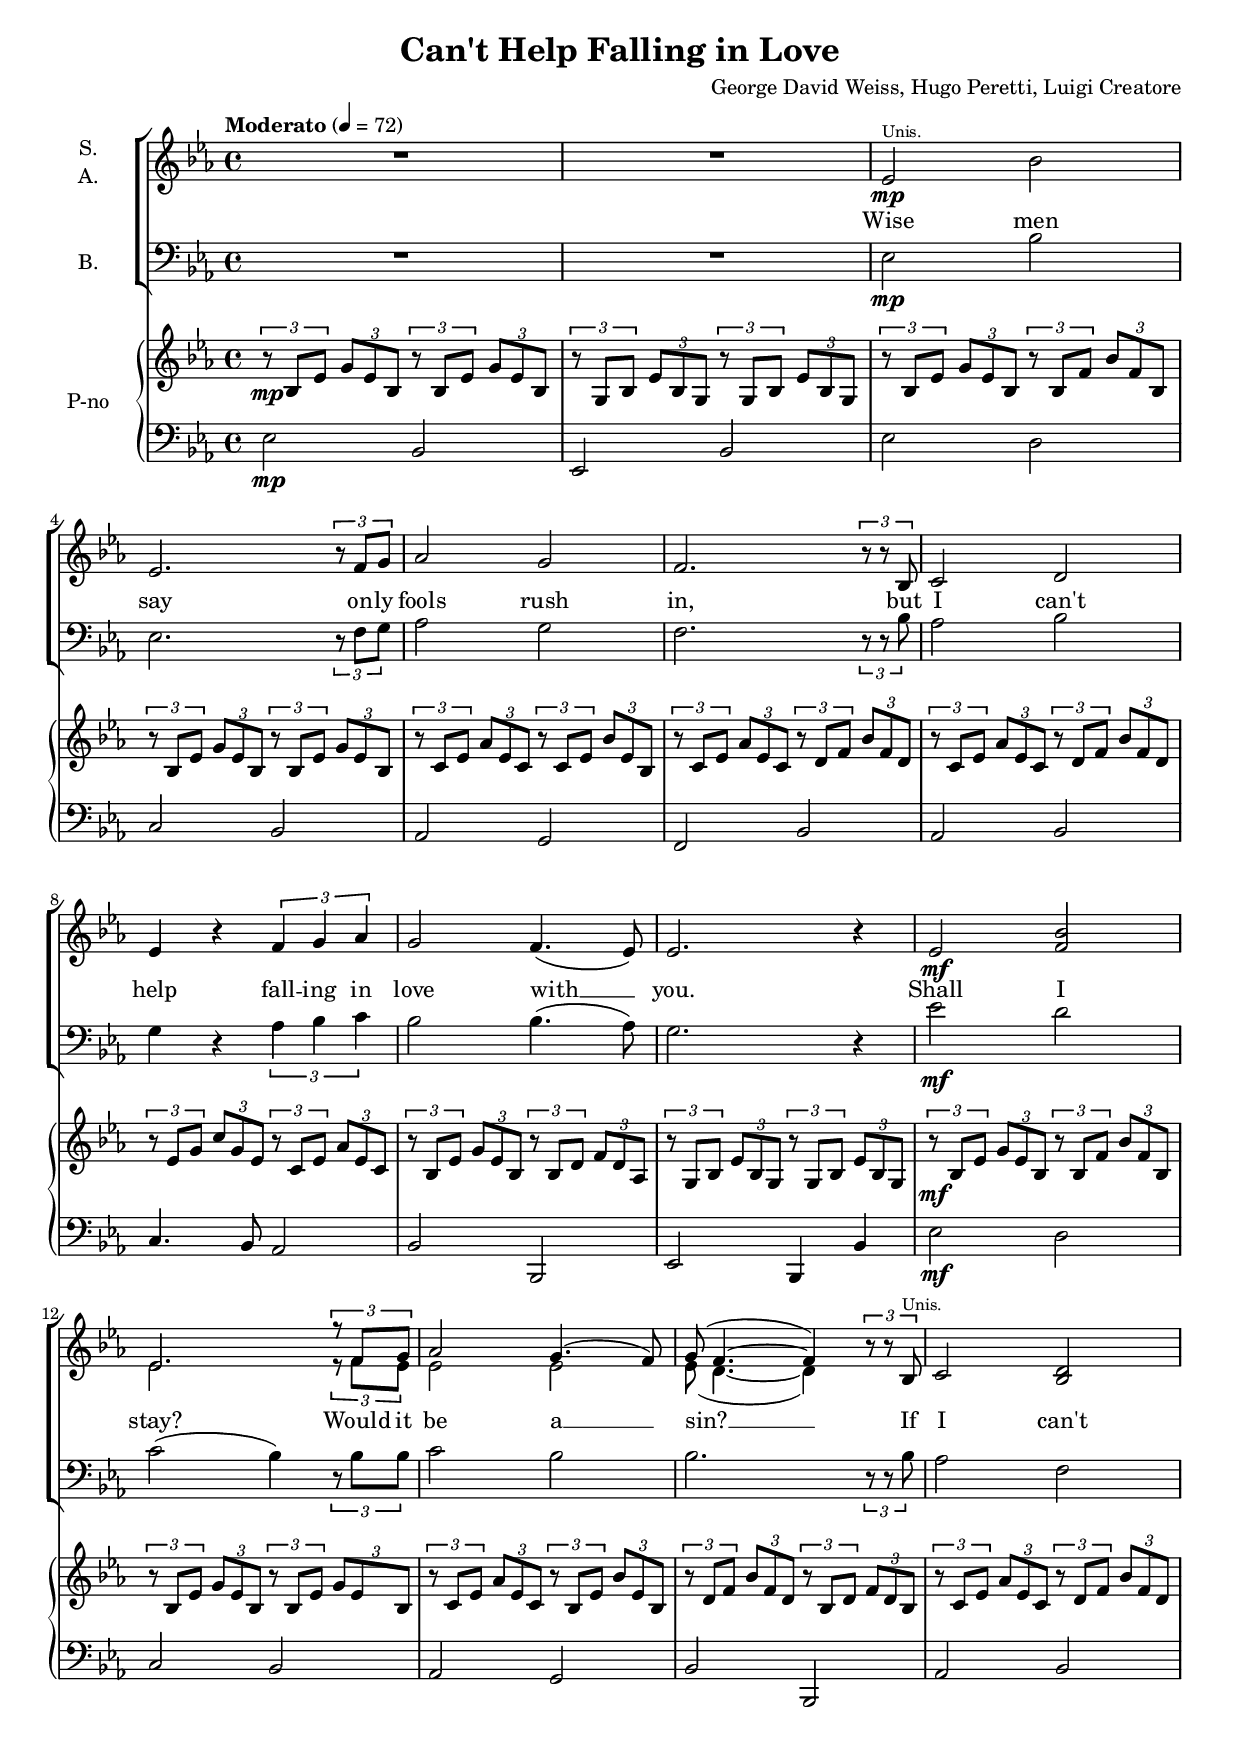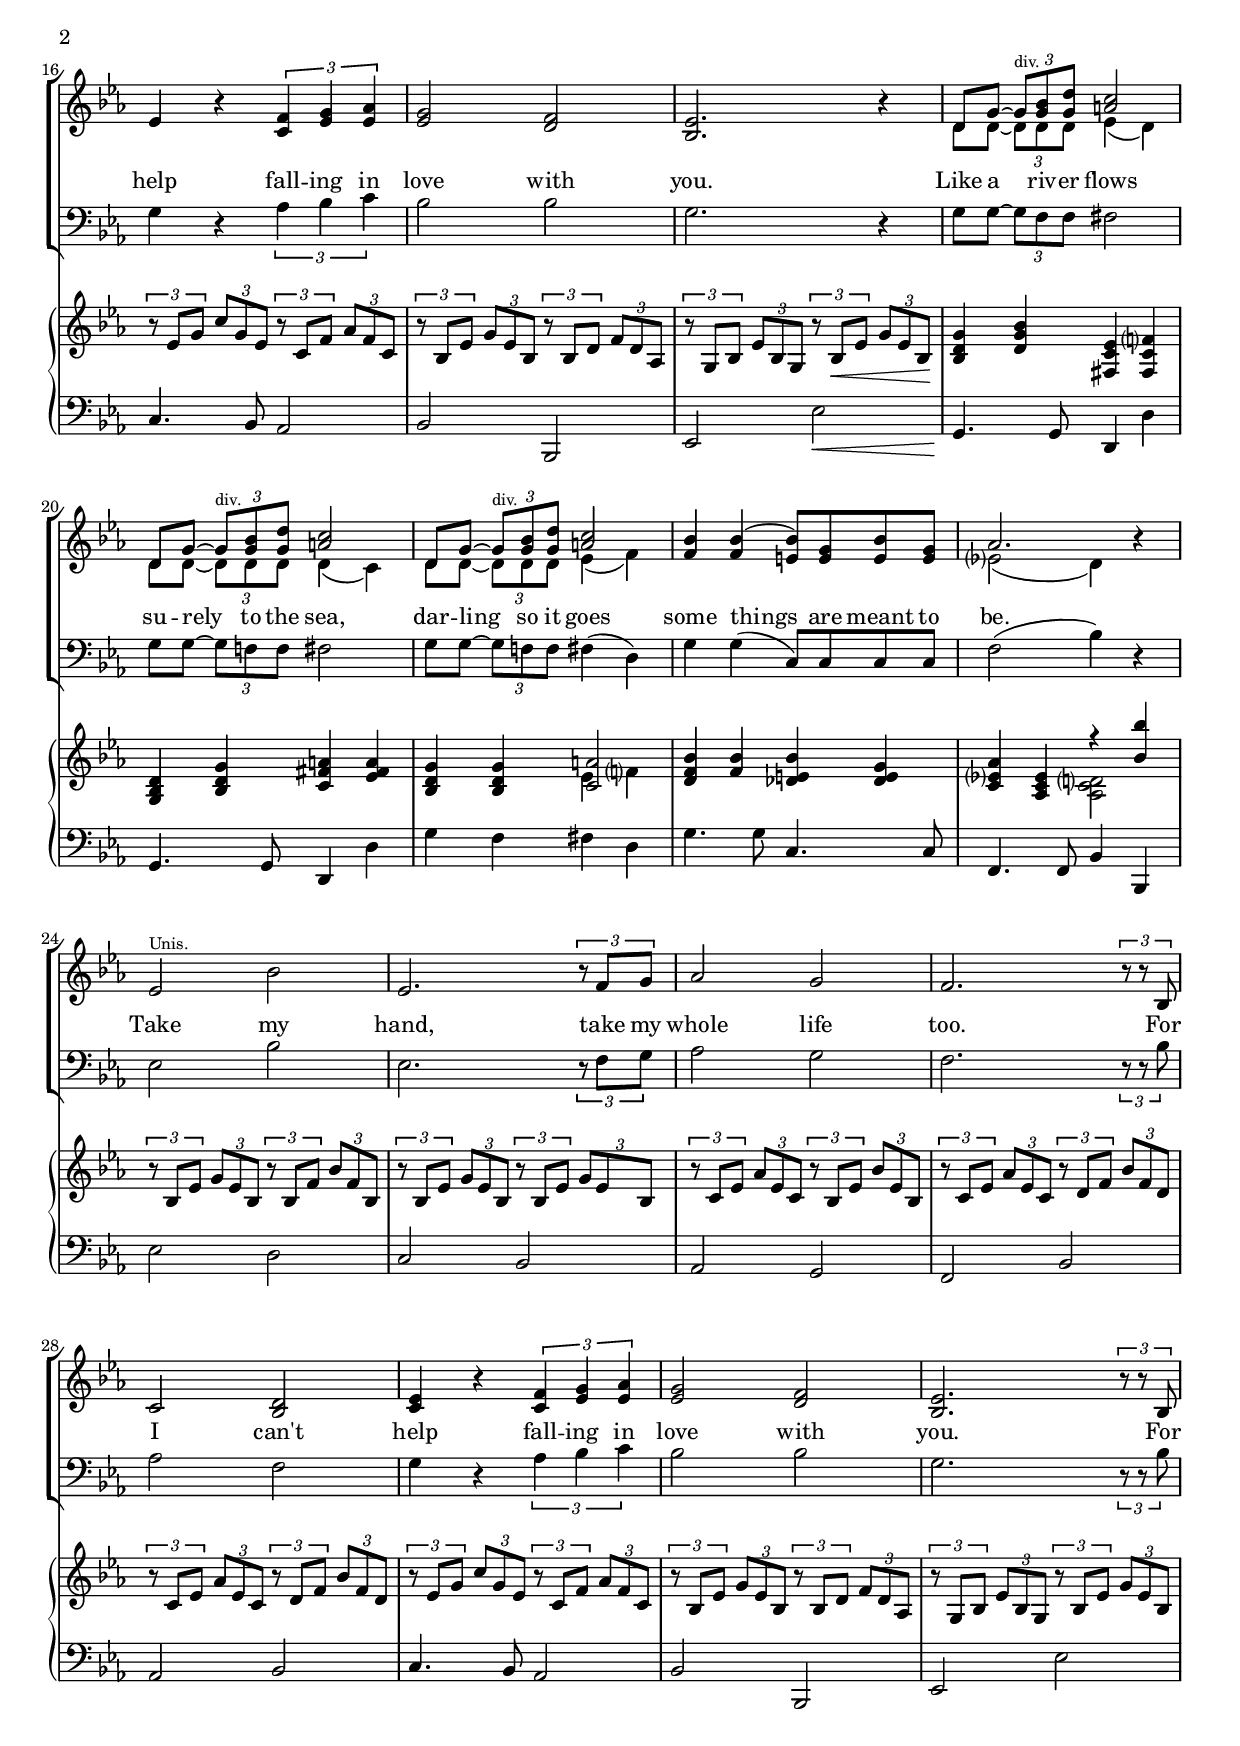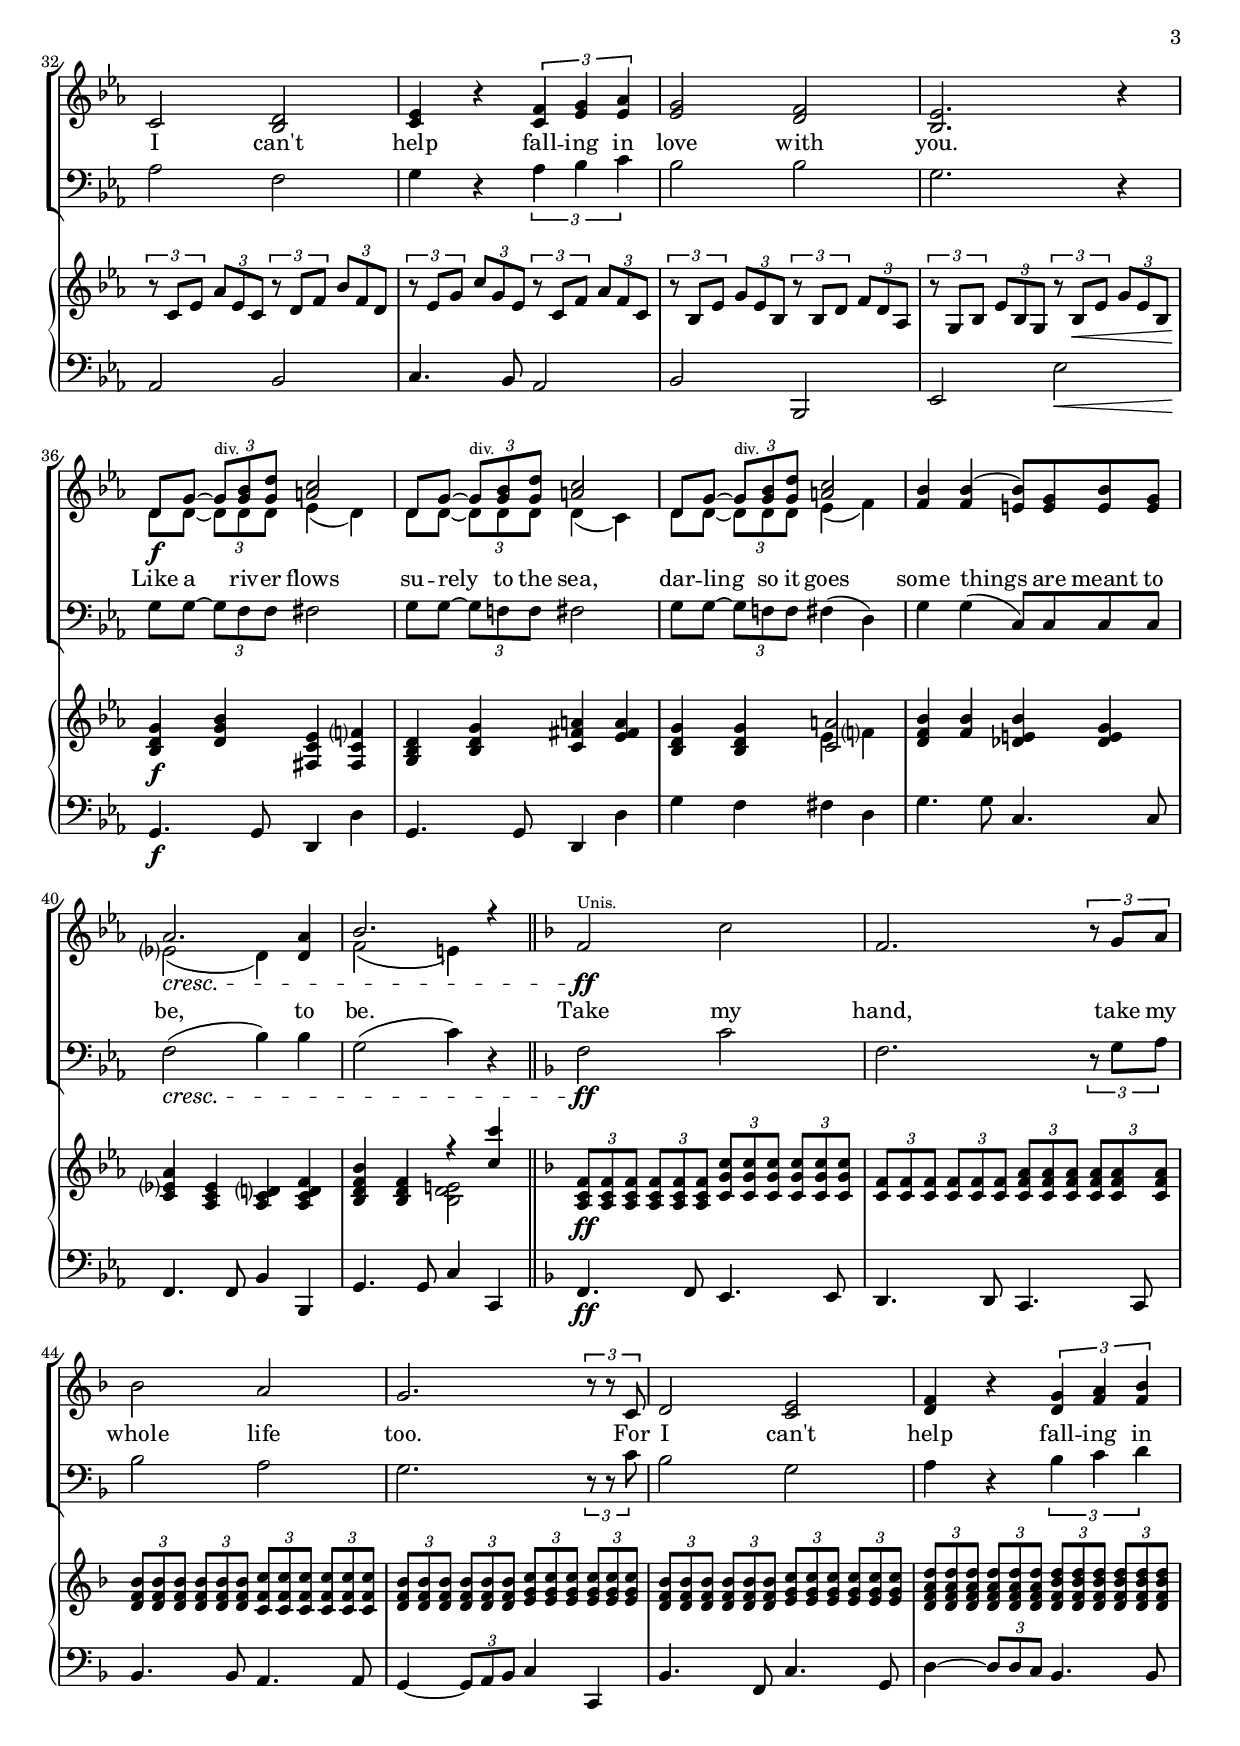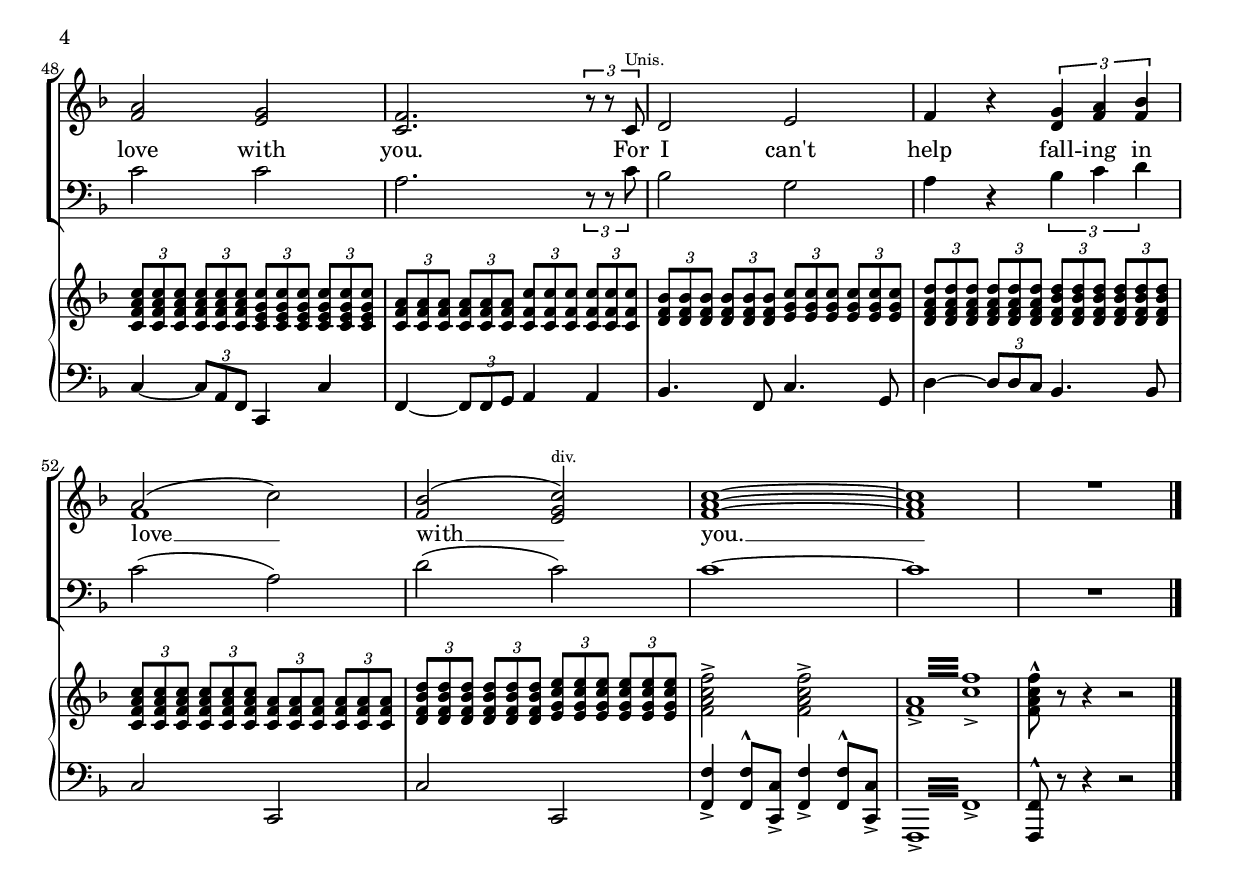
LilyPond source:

\version "2.18.2"

% закомментируйте строку ниже, чтобы получался pdf с навигацией
%#(ly:set-option 'point-and-click #f)
#(ly:set-option 'midi-extension "mid")
#(set-default-paper-size "a4")
#(set-global-staff-size 18)


\header {
  title = "Can't Help Falling in Love"
  composer = "George David Weiss, Hugo Peretti, Luigi Creatore"
  % Удалить строку версии LilyPond 
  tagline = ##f
}

%use this as temporary line break
%abr = { \break }

% uncommend next line when finished
abr = {}

global = {
  \key c \minor
  \tempo "Moderato" 4=72
  \time 4/4
}

soprano = \relative c' {
  \global
  % Вписывайте музыку сюда
  \oneVoice R1*2 |
  es2\mp^\markup\tiny"Unis." bes' |
  es,2. \tuplet 3/2 {r8 f g } |
  as2 g |
  f2. \tuplet 3/2 { r8 r bes, } |
  c2 d |
  es4 r \tuplet 3/2 { f g as } |
  g2 f4.( es8) |
  
  es2. r4 |
  es2\mf <f bes> |
  \voiceOne es2. \tuplet 3/2 { r8 f g } | \abr
  as2 g4.( f8) |
  g( f4.~ f4) \oneVoice \tuplet 3/2 { r8 r bes,^\markup\tiny"Unis."} | 
  c2 <bes d> | \abr
  es4 r \tuplet 3/2 { <c f> <es g> <es as>} |
  <es g>2 <d f> |
  <bes es>2. r4 | \abr
  \voiceOne d8 g~ \tuplet 3/2 {g^\markup\tiny"div." <g bes> <g d'> } <a c>2 |
  d,8 g~ \tuplet 3/2 {g^\markup\tiny"div." <g bes> <g d'> } <a c>2 |
  d,8 g~ \tuplet 3/2 {g^\markup\tiny"div." <g bes> <g d'> } <a c>2 |
  <f bes>4 q( <e bes'>8) <e g> <e bes'> <e g> |
  as2. \oneVoice r4 |
  es2^\markup\tiny"Unis." bes' |
  
  es,2. \tuplet 3/2 { r8 f g } |
  as2 g |
  f2. \tuplet 3/2 { r8 r bes, } |
  
  c2 <bes d> |
  <c es>4 r \tuplet 3/2 { <c f> <es g> <es as> } |
  <es g>2 <d f> |
  
  <bes es>2. \tuplet 3/2 { r8 r bes } |
  c2 <bes d> |
  <c es>4 r \tuplet 3/2 { <c f> <es g> <es as> } |
  
  <es g>2 <d f> |
  <bes es>2. r4 |
  \voiceOne  d8\f g~ \tuplet 3/2 {g^\markup\tiny"div." <g bes> <g d'> } <a c>2 |
  
  d,8 g~ \tuplet 3/2 {g^\markup\tiny"div." <g bes> <g d'> } <a c>2 |
  d,8 g~ \tuplet 3/2 {g^\markup\tiny"div." <g bes> <g d'> } <a c>2 |
  <f bes>4 q( <e bes'>8) <e g> <e bes'> <e g> |
  
  as2.\cresc <d, as'>4 |
  bes'2. r4 |
  \key d \minor \oneVoice f2\ff^\markup\tiny"Unis." c' |
  f,2. \tuplet 3/2 { r8 g a } |
  
  bes2 a |
  g2. \tuplet 3/2 { r8 r c, } |
  d2 <c e> |
  
  <d f>4 r \tuplet 3/2 { <d g> <f a> <f bes> } |
  <f a>2 <e g> |
  <c f>2. \tuplet 3/2 { r8 r c^\markup\tiny"Unis." } |
  
  d2 e |
  f4 r \tuplet 3/2 { <d g> <f a> <f bes> } |
  \oneVoice a2( c) |
  \voiceOne <f, bes>2( <e g c>)^\markup\tiny"div." |
  <f a c>1~ |
  q |
  R1
  
}

alto = \relative c' {
  \global
  % Вписывайте музыку сюда
  s1*11 |
  es2. \tuplet 3/2 { r8 f es } |
  
  es2 es |
  es8( d4.~ d4) s4
  s1*4 |
  d8 d~ \tuplet 3/2 { d d d } es4( d) |
  d8 d~ \tuplet 3/2 { d d d } d4( c) |
  d8 d~ \tuplet 3/2 { d d d } es4( f) |
  s1 |
  es2( d4) s |
  s1*12 |
  d8 d~ \tuplet 3/2 { d d d } es4( d) |
  d8 d~ \tuplet 3/2 { d d d } d4( c) |
  d8 d~ \tuplet 3/2 { d d d } es4( f) |
  s1
  es2( d4) s |
  f2( e4) s |
  s1*10
  f1
}

bass = \relative c {
  \global
  % Вписывайте музыку сюда
  R1*2 es2\mp bes' |
  es,2. \tuplet 3/2 {r8 f g } |
  as2 g |
  f2. \tuplet 3/2 { r8 r bes } |
  as2 bes |
  g4 r \tuplet 3/2 { as bes c } |
  bes2 bes4.( as8) |
  
  g2. r4 |
  es'2\mf d |
  c2( bes4) \tuplet 3/2 { r8 bes bes } |
  
  c2 bes |
  bes2. \tuplet 3/2 { r8 r bes } |
  as2 f |
  
  g4 r \tuplet 3/2 { as bes c} |
  bes2 bes |
  g2. r4 |
  
  g8 g~ \tuplet 3/2 { g f f } fis2 |
  g8 g~ \tuplet 3/2 { g f f } fis2 |
  g8 g~ \tuplet 3/2 { g f f } fis4( d) |
  
  g4 g( c,8) c c c |
  f2( bes4) r |
  es,2 bes' |
  
  es,2. \tuplet 3/2 { r8 f g } |
  as2 g |
  f2. \tuplet 3/2 { r8 r bes } |
  
  as2 f |
  g4 r \tuplet 3/2 { as bes c } |
  bes2 bes |
  
  g2. \tuplet 3/2 { r8 r bes } |
  as2 f |
  g4 r \tuplet 3/2 { as bes c } |
  
  bes2 bes |
  g2. r4 |
  g8 g~ \tuplet 3/2 { g f f } fis2 |
  
  g8 g~ \tuplet 3/2 { g f f } fis2 |
  g8 g~ \tuplet 3/2 { g f f } fis4( d) |
  g4 g( c,8) c c c |
  
  f2\cresc( bes4) bes |
  g2( c4) r |
  \key d \minor f,2\ff c' |
  f,2. \tuplet 3/2 { r8 g a } |
  bes2 a |
  g2. \tuplet 3/2 { r8 r c } |
  bes2 g |
  
  a4 r \tuplet 3/2 { bes c d } |
  c2 c |
  a2. \tuplet 3/2 { r8 r c } |
  
  bes2 g |
  a4 r \tuplet 3/2 {bes c d } |
  c2( a) |
  d( c) |
  c1~ |
  c |
  R
}

verse = \lyricmode {
  Wise men say on -- ly fools rush in,
  but I can't help fall -- ing in love with __ you.
  Shall I stay? Would it be a __ sin? __ 
  If I can't help fall -- ing in love with you.
  
  Like a riv -- er flows
  su -- rely to the sea,
  dar -- ling so it goes
  some things are meant to be.
  
  Take my hand, take my whole life too.
  For I can't help fall -- ing in love with you.
  For I can't help fall -- ing in love with you.
  
  Like a riv -- er flows
  su -- rely to the sea,
  dar -- ling so it goes
  some things are meant to be, to be.
  
  Take my hand,
  take my whole life too.
  For I can't help fall -- ing in love with you.
  For I can't help fall -- ing in love __ with __ you. __
}

right = \relative c' {
  \global
  % Вписывайте музыку сюда
  \tuplet 3/2 4 { r8\mp bes es  g es bes r bes es g es bes |
  r g bes es bes g r g bes es bes g |
  r bes es g es bes r bes f' bes f bes, | \abr
  
  r bes es g es bes r bes es g es bes |
  r c es as es c r c es bes' es, bes |
  r c es as es c r d f bes f d | \abr
  
  r c es as es c r d f bes f d |
  r es g c g es r c es as es c |
  r bes es g es bes r bes d f d as | \abr
  
  r g bes es bes g r g bes es bes g |
  r\mf bes es g es bes r bes f' bes  f bes, |
  r bes es g es bes r bes es g es bes | \abr
  
  r c es as es c r bes es bes' es, bes |
  r d f bes f d r bes d f d bes |
  r c es as es c r d f bes f d | \abr
  
  r es g c g es r c f as f c |
  r bes es g es bes r bes d f d as |
  r g bes es bes g r bes\< es g es bes\! | \abr 
  }
  
  <bes d g>4 <d g bes> <fis, c' es> <fis c' f> |
  <g bes d> <bes d g> <c fis a> <es fis a> |
  <bes d g> q << <c a'>2 \\ {es4 f} >> | \abr
  
  <d f bes>4 <f bes> <des e bes'> <des e g> |
  <c es as> <as c es> << { r4 <bes' bes'> } \\ <as, c d>2  >> |
  \tuplet 3/2 4 { r8 bes es g es bes r bes f' bes f bes, | \abr
                  
  r bes es g es bes r bes es g es bes |
  r c es as es c r bes es bes' es, bes |
  r c es as es c r d f bes f d | \abr
  
  r c es as es c r d f bes f d |
  r es g c g es r c f as f c |
  r bes es g es bes r bes d f d as | \abr
  
  r g bes es bes g r bes es g es bes |
  r c es as es c r d f bes f d |
  r es g c g es r c f as f c | \abr
  r bes es g es bes r bes d f d as |
  r g bes es bes g r bes\< es g es bes |
  }
  <bes d g>4\f <d g bes> <fis, c' es> <fis c' f> | \abr
  
  <g bes d> <bes d g> <c fis a> <es fis a> |
  <bes d g> q << <c a'>2 \\ {es4 f} >> |
  
  <d f bes>4 <f bes> <des e bes'> <des e g> |
  <c es as> <as c es> <as c d> <as c d f> |
  <bes d f bes> <bes d f> << { r4 <c' c'> } \\ <bes, d e>2 >> |
  \key d \minor
  \tuplet 3/2 4 { <a c f>8\ff q q q q q <c g' c> q q q q q |
  <c f> q q q q q <c f a> q q q q q | \abr
  <d f bes> q q q q q <c f c'> q q q q q |
  <d f bes> q q q q q <e g c> q q q q q  |
  <d f bes> q q q q q <e g c> q q q q q | \abr
  <d f a d> q q q q q <d f bes d> q q q q q |
  <c f a c> q q q q q <c e g c> q q q q q |
  <c f a> q q q q q  <c f c'> q q q q q | \abr
  <d f bes> q q q q q <e g c> q q q q q | 
  <d f a d> q q q q q <d f bes d> q q q q q |
  <c f a c> q q q q q <c f a> q q q q q | \abr
  <d f bes d> q q q q q <e g c e> q q q q q |
  }
  <f a c f>2-> q-> |
  \repeat tremolo 16 { <f a>32-> <c' f>-> } |
  <f, a c f>8^^ r r4 r2
}

left = \relative c {
  \global
  % Вписывайте музыку сюда
  es2\mp bes |
  es, bes' |
  es d |
  c bes |
  as g |
  f bes |
  as bes |
  c4. bes8 as2 |
  bes bes, |
  es bes4 bes' |
  es2\mf d |
  c bes | \abr
  as g |
  bes bes, |
  as' bes | \abr
  c4. bes8 as2 |
  bes bes, |
  es es'\< | \abr
  
  g,4.\! g8 d4 d' |
  g,4. g8 d4 d' |
  g f fis d | \abr
  g4. g8 c,4. c8 |
  f,4. f8 bes4 bes, |
  es'2 d | \abr
  c bes |
  as g |
  f bes | \abr
  
  as bes |
  c4. bes8 as2 |
  bes bes, | \abr
  es2 es' |
  as, bes |
  c4. bes8 as2 | \abr
  bes bes, |
  es es'\< |
  g,4.\f g8 d4 d' | \abr
  
  g,4. g8 d4 d' |
  g f fis d |
  g4. g8 c,4. c8 | \abr
  f,4. f8 bes4 bes, |
  g'4. g8 c4 c, \bar "||" |
  \key d \minor f4.\ff f8 e4. e8 |
  d4. d8 c4. c8 | \abr
  bes'4. bes8 a4. a8 |
  g4 ~ \tuplet 3/2 { g8 a bes } c4 c, |
  bes'4. f8 c'4. g8 | \abr
  d'4 ~ \tuplet 3/2 { d8 d c } bes4. bes8 |
  c4~ \tuplet 3/2 { c8 a f } c4 c' |
  f,4~ \tuplet 3/2 { f8 f g } a4 a | \abr
  bes4. f8 c'4. g8 |
  d'4~ \tuplet 3/2 { d8 d c } bes4. bes8 |
  c2 c, | \abr
  c' c, |
  <f f'>4-> q8^^ <c c'>-> <f f'>4-> q8^^ <c c'>-> |
  \repeat tremolo 16 {f,32-> f'-> } |
  <f, f'>8^^ r r4 r2 \bar "|."
  
}

femalePart = \new Staff \with {
    printKeyCancellation = ##f
    midiInstrument = "choir aahs"
    instrumentName = \markup \center-column { "S." "A." }
    \accidentalStyle modern-voice-cautionary
  } <<
    \new Voice = "soprano" { \voiceOne \soprano }
    \new Voice = "alto" { \voiceTwo \alto }
  >>
  
malePart = \new Staff \with {
    midiInstrument = "choir aahs"
    instrumentName =  "B."
    printKeyCancellation = ##f
    \accidentalStyle modern-voice
  } <<
    \clef bass
    \new Voice = "bass" { \oneVoice \bass }
  >>

choirPart = \new ChoirStaff <<
  \femalePart
  \new Lyrics \with {
    \override VerticalAxisGroup #'staff-affinity = #CENTER
  } \lyricsto "soprano" \verse
  \malePart
>>

pianoPart = \new PianoStaff \with {
  instrumentName = "P-no"
  printKeyCancellation = ##f
  \accidentalStyle piano-cautionary
} <<
  \new Staff = "right" \with {
    midiInstrument = "acoustic grand"
  } \right
  \new Staff = "left" \with {
    midiInstrument = "acoustic grand"
  } { \clef bass \left }
>>

\score {
  <<
    \choirPart
    \pianoPart
  >>
  \layout { 
  \context {}
  }
}

\include "articulate.ly"

\score {
  \unfoldRepeats \articulate
  <<
    \choirPart
    \pianoPart
  >>
  \midi {
    \tempo 4=72
  }
}

\book {
  \bookOutputSuffix "piano"
  \score {
    \unfoldRepeats \articulate
    <<
      \pianoPart
    >>
    \midi {
      \tempo 4=72
    }
  }
}


\book {
  \bookOutputSuffix "pianofem"
  \score {
    \unfoldRepeats \articulate
    <<
      \pianoPart
      \femalePart
    >>
    \midi {
      \tempo 4=72
    }
  }
}
rehearsalMidi = #
(define-music-function
 (parser location name midiInstrument) (string? string?)
 #{
   \unfoldRepeats <<
     \new Staff = "females" \new Voice = "females" << \soprano \alto >>
     \new Staff = "bass" \new Voice = "females" { \bass }
     \new Staff = "piano" \with { midiInstrument = "acoustic grand" } \new Voice = "piano" << \right \left >>
     \context Staff = $name {
       \set Score.midiMinimumVolume = #0.5
       \set Score.midiMaximumVolume = #0.5
       \set Score.midiInstrument = "voice oohs"
       \set Score.tempoWholesPerMinute = #(ly:make-moment 72 4)
       \set Staff.midiMinimumVolume = #0.8
       \set Staff.midiMaximumVolume = #1.0
       \set Staff.midiInstrument = $midiInstrument
     }
     \new Lyrics \with {
       alignBelowContext = $name
     } \lyricsto "females" \verse
   >>
 #})

\book {
  \bookOutputSuffix "bari"
  \score {
    \unfoldRepeats \articulate
    {
      \rehearsalMidi "bass" "tenor sax"
    }  \midi {}
  }
}

\book {
  \bookOutputSuffix "fem"
  \score {
    \unfoldRepeats \articulate
    {
      \rehearsalMidi "females" "tenor sax"
    }  \midi {}
  }
}
